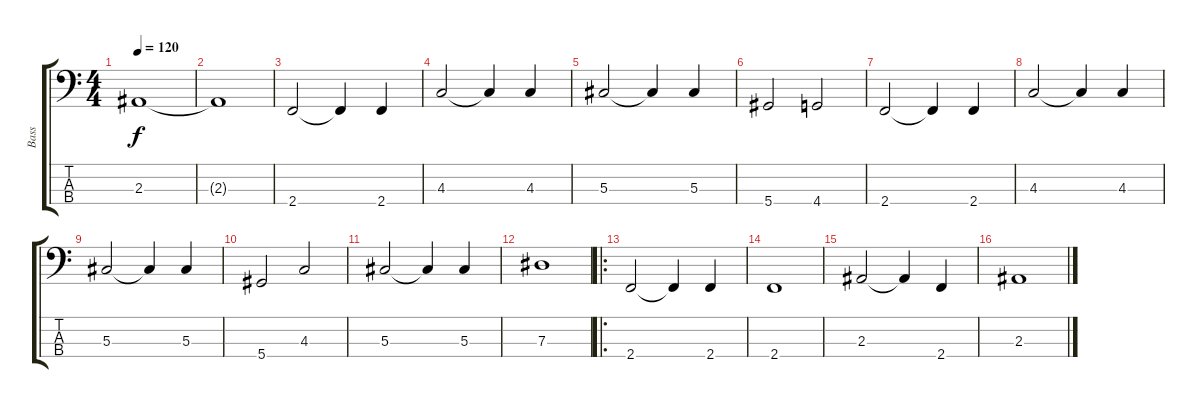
\track ("Bass" "Bass") {instrument electricbassfinger}
\staff {score tabs}
\tuning (Gb2 Db2 Ab1 Eb1) {hide}
\ts (4 4)
\tempo 120
\clef f4
\ks c
2.3.1{dy f} |
2.3{t}.1 |
2.4.2 2.4{t}.4 2.4.4 |
4.3.2 4.3{t}.4 4.3.4 |
5.3.2 5.3{t}.4 5.3.4 |
5.4.2 4.4.2 |
2.4.2 2.4{t}.4 2.4.4 |
4.3.2 4.3{t}.4 4.3.4 |
5.3.2 5.3{t}.4 5.3.4 |
5.4.2 4.3.2 |
5.3.2 5.3{t}.4 5.3.4 |
7.3.1 |
\ro
2.4.2 2.4{t}.4 2.4.4 |
2.4.1 |
2.3.2 2.3{t}.4 2.4.4 |
2.3.1
